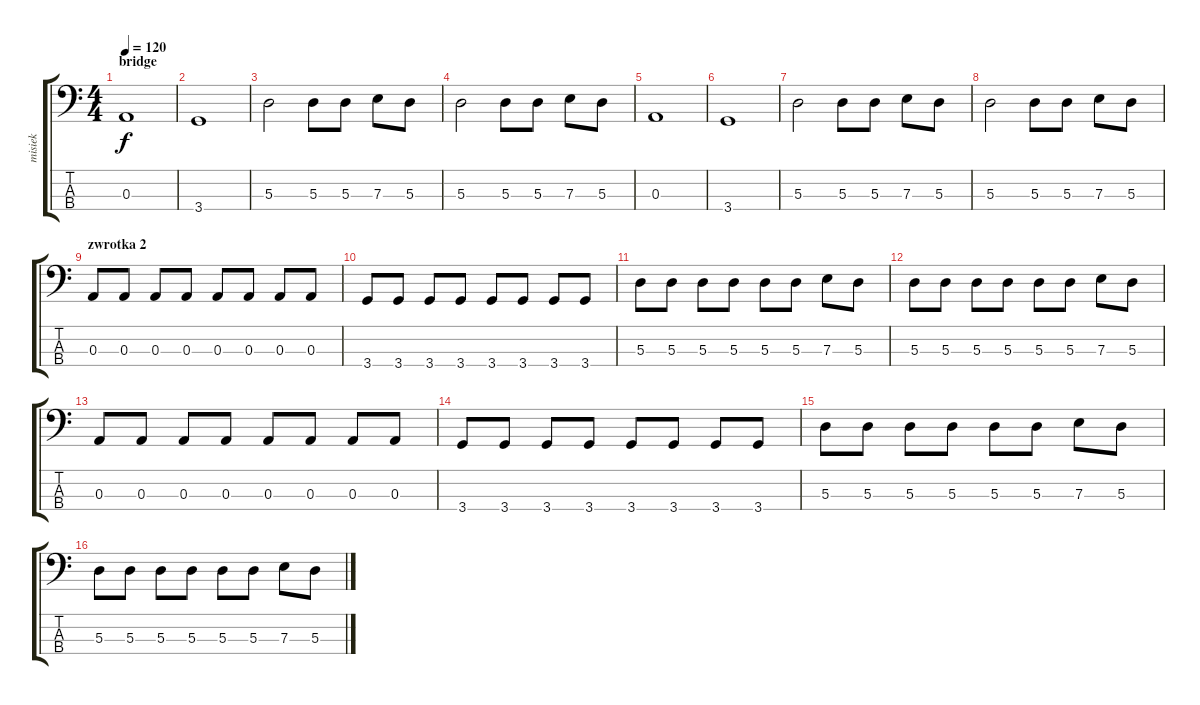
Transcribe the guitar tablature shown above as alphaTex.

\track ("misiek" "misiek") {instrument electricbasspick}
\staff {score tabs}
\tuning (G2 D2 A1 E1) {hide}
\ts (4 4)
\section ("" "bridge")
\tempo 120
\clef f4
\ks c
0.3.1{dy f} |
3.4.1 |
5.3.2 5.3.8 5.3.8 7.3.8 5.3.8 |
5.3.2 5.3.8 5.3.8 7.3.8 5.3.8 |
0.3.1 |
3.4.1 |
5.3.2 5.3.8 5.3.8 7.3.8 5.3.8 |
5.3.2 5.3.8 5.3.8 7.3.8 5.3.8 |
\section ("" "zwrotka 2")
0.3.8 0.3.8 0.3.8 0.3.8 0.3.8 0.3.8 0.3.8 0.3.8 |
3.4.8 3.4.8 3.4.8 3.4.8 3.4.8 3.4.8 3.4.8 3.4.8 |
5.3.8 5.3.8 5.3.8 5.3.8 5.3.8 5.3.8 7.3.8 5.3.8 |
5.3.8 5.3.8 5.3.8 5.3.8 5.3.8 5.3.8 7.3.8 5.3.8 |
0.3.8 0.3.8 0.3.8 0.3.8 0.3.8 0.3.8 0.3.8 0.3.8 |
3.4.8 3.4.8 3.4.8 3.4.8 3.4.8 3.4.8 3.4.8 3.4.8 |
5.3.8 5.3.8 5.3.8 5.3.8 5.3.8 5.3.8 7.3.8 5.3.8 |
5.3.8 5.3.8 5.3.8 5.3.8 5.3.8 5.3.8 7.3.8 5.3.8
